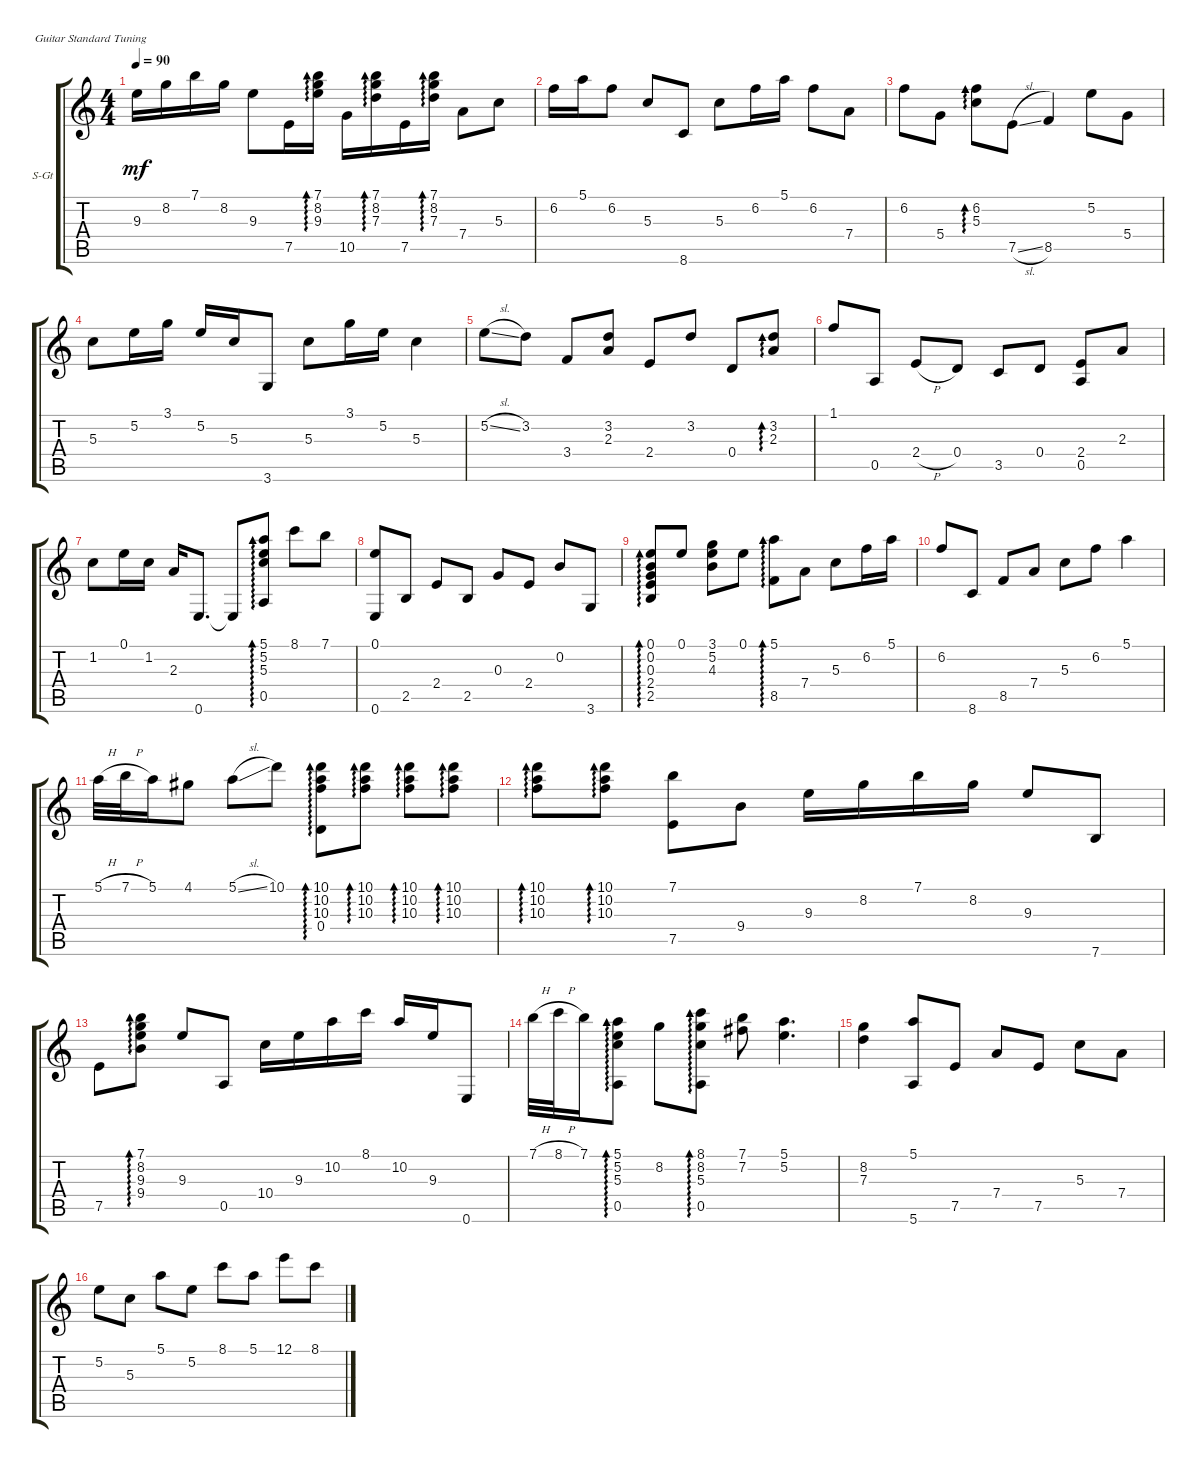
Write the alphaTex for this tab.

\defaultSystemsLayout 4
\bracketExtendMode groupsimilarinstruments
\firstSystemTrackNameOrientation horizontal
\otherSystemsTrackNameOrientation horizontal
\track ("Steel Guitar" "S-Gt") {instrument acousticguitarsteel}
\staff {score tabs}
\tuning (E4 B3 G3 D3 A2 E2)
\ts (4 4)
\tempo 90
\clef g2
\ks c
9.3.16{dy mf} 8.2.16 7.1.16 8.2.16 9.3.8 7.5.16 (9.3 8.2 7.1).16{ad 0} 10.5.16 (7.3 8.2 7.1).16{ad 0} 7.5.16 (7.3 8.2 7.1).16{ad 0} 7.4.8 5.3.8 |
6.2.16 5.1.16 6.2.8 5.3.8 8.6.8 5.3.8 6.2.16 5.1.16 6.2.8 7.4.8 |
6.2.8 5.4.8 (5.3 6.2).8{ad 0} 7.5{sl}.8 8.5.4 5.2.8 5.4.8 |
5.3.8 5.2.16 3.1.16 5.2.16 5.3.16 3.6.8 5.3.8 3.1.16 5.2.16 5.3.4 |
5.2{sl}.8 3.2.8 3.4.8 (3.2 2.3).8 2.4.8 3.2.8 0.4.8 (2.3 3.2).8{ad 0} |
1.1.8 0.5.8 2.4{h}.8 0.4.8 3.5.8 0.4.8 (2.4 0.5).8 2.3.8 |
1.2.8 0.1.16 1.2.16 2.3.16 0.6.8{d} 0.6{t}.8 (0.5 5.3 5.2 5.1).8{ad 0} 8.1.8 7.1.8 |
(0.1 0.6).8 2.5.8 2.4.8 2.5.8 0.3.8 2.4.8 0.2.8 3.6.8 |
(2.5 2.4 0.3 0.2 0.1).8{ad 0} 0.1.8 (3.1 4.3 5.2).8 0.1.8 (8.5 5.1).8{ad 0} 7.4.8 5.3.8 6.2.16 5.1.16 |
6.2.8 8.6.8 8.5.8 7.4.8 5.3.8 6.2.8 5.1.4 |
5.1{h}.32 7.1{h}.32 5.1.16 4.1.8 5.1{sl}.8 10.1.8 (0.4 10.3 10.2 10.1).8{ad 0} (10.1 10.2 10.3).8{ad 0} (10.1 10.2 10.3).8{ad 0} (10.1 10.2 10.3).8{ad 0} |
(10.1 10.2 10.3).8{ad 0} (10.1 10.2 10.3).8{ad 0} (7.5 7.1).8 9.4.8 9.3.16 8.2.16 7.1.16 8.2.16 9.3.8 7.6.8 |
7.5.8 (9.4 9.3 8.2 7.1).8{ad 0} 9.3.8 0.5.8 10.4.16 9.3.16 10.2.16 8.1.16 10.2.16 9.3.16 0.6.8 |
7.1{h}.32 8.1{h}.32 7.1.16 (0.5 5.3 5.2 5.1).8{ad 0} 8.2.8 (0.5 5.3 8.2 8.1).8{ad 0} (7.1 7.2).8 (5.2 5.1).4{d} |
(7.3 8.2).4 (5.1 5.6).8 7.5.8 7.4.8 7.5.8 5.3.8 7.4.8 |
5.2.8 5.3.8 5.1.8 5.2.8 8.1.8 5.1.8 12.1.8 8.1{sl}.8
